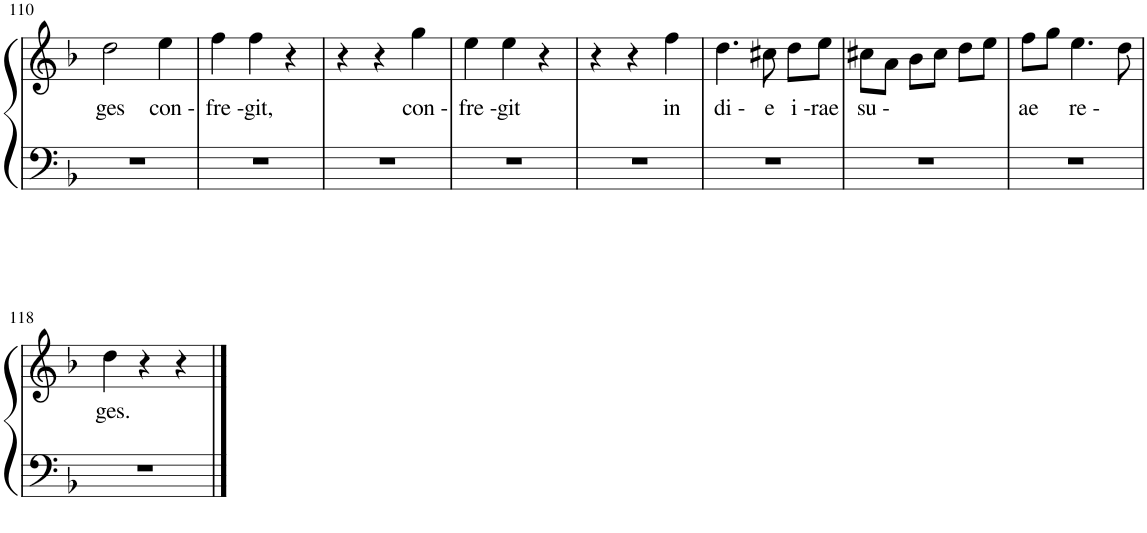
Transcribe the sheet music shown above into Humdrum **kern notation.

**kern	**kern	**text
*part1	*part1	*part1
*staff2	*staff1	*staff1
*I"Piano	*	*
*I'Pno.	*	*
!!LO:PB:g=z
*clefF4	*clefG2	*
*k[b-]	*k[b-]	*
*M3/4	*M3/4	*
=110	=110	=110
!	!	!LO:LY:b
2.r	2dd\	ges
!	!	!LO:LY:b
.	4ee\	con -
=111	=111	=111
!	!	!LO:LY:b
2.r	4ff\	fre -
!	!	!LO:LY:b
.	4ff\	git,
.	4r	.
=112	=112	=112
2.r	4r	.
.	4r	.
!	!	!LO:LY:b
.	4gg\	con -
=113	=113	=113
!	!	!LO:LY:b
2.r	4ee\	fre -
!	!	!LO:LY:b
.	4ee\	git
.	4r	.
=114	=114	=114
2.r	4r	.
.	4r	.
!	!	!LO:LY:b
.	4ff\	in
=115	=115	=115
!	!	!LO:LY:b
2.r	4.dd\	di -
!	!	!LO:LY:b
.	8cc#X\	e
!	!	!LO:LY:b
.	8dd\L	i -
!	!	!LO:LY:b
.	8ee\J	rae
=116	=116	=116
!	!	!LO:LY:b
2.r	8cc#X\L	su -
.	8a\J	.
.	8b-\L	.
.	8cc#\J	.
.	8dd\L	.
.	8ee\J	.
=117	=117	=117
!	!	!LO:LY:b
2.r	8ff\L	ae
.	8gg\J	.
!	!	!LO:LY:b
.	4.ee\	re -
.	8dd\	.
!!LO:LB:g=z
=118	=118	=118
!	!	!LO:LY:b
2.r	4dd\	ges.
.	4r	.
.	4r	.
==	==	==
*-	*-	*-
